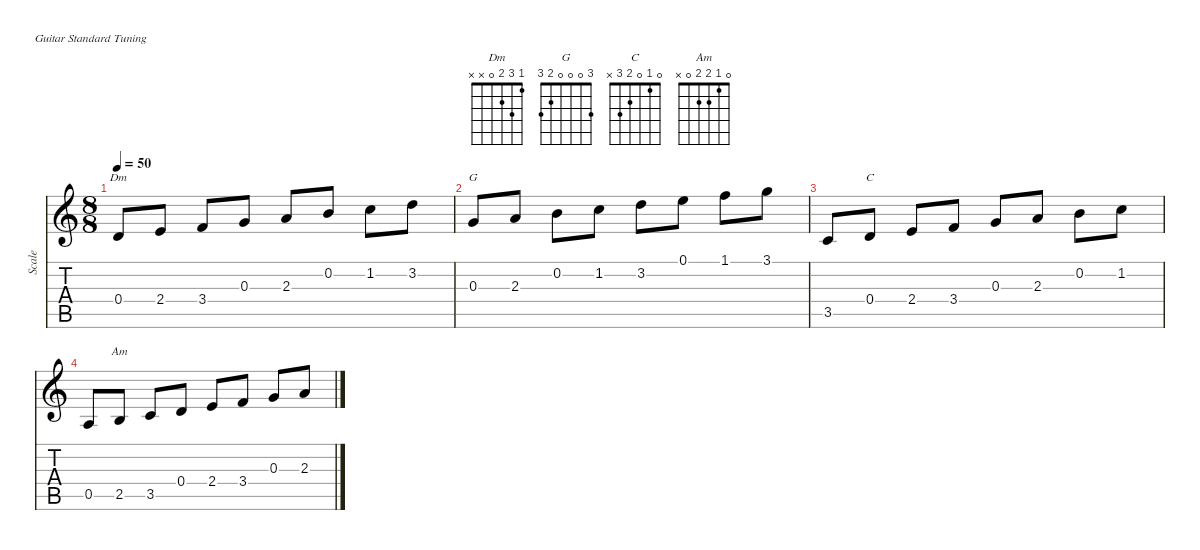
\defaultSystemsLayout 4
\hideDynamics
\bracketExtendMode nobrackets
\track ("Scale" "Scale") {defaultSystemsLayout 4 instrument acousticguitarsteel}
\staff {score tabs}
\tuning (E4 B3 G3 D3 A2 E2)
\chord ("Dm" 1 3 2 0 x x) {showfingering false}
\chord ("G" 3 0 0 0 2 3) {showfingering false}
\chord ("C" 0 1 0 2 3 x) {showfingering false}
\chord ("Am" 0 1 2 2 0 x) {showfingering false}
\ts (8 8)
\beaming (8 2 2 2 2)
\tempo 50
\clef g2
\ks c
0.4.8{ch "Dm" dy mf instrument acousticguitarsteel beam Up} 2.4.8{beam Up} 3.4.8{beam Up} 0.3.8{beam Up} 2.3.8{beam Up} 0.2.8{beam Up} 1.2.8{beam Down} 3.2.8{beam Down} |
0.3.8{ch "G" beam Up} 2.3.8{beam Up} 0.2.8{beam Down} 1.2.8{beam Down} 3.2.8{beam Down} 0.1.8{beam Down} 1.1.8{beam Down} 3.1.8{beam Down} |
3.5.8{beam Up} 0.4.8{ch "C" beam Up} 2.4.8{beam Up} 3.4.8{beam Up} 0.3.8{beam Up} 2.3.8{beam Up} 0.2.8{beam Down} 1.2.8{beam Down} |
0.5.8{beam Up} 2.5.8{ch "Am" beam Up} 3.5.8{beam Up} 0.4.8{beam Up} 2.4.8{beam Up} 3.4.8{beam Up} 0.3.8{beam Up} 2.3.8{beam Up}
